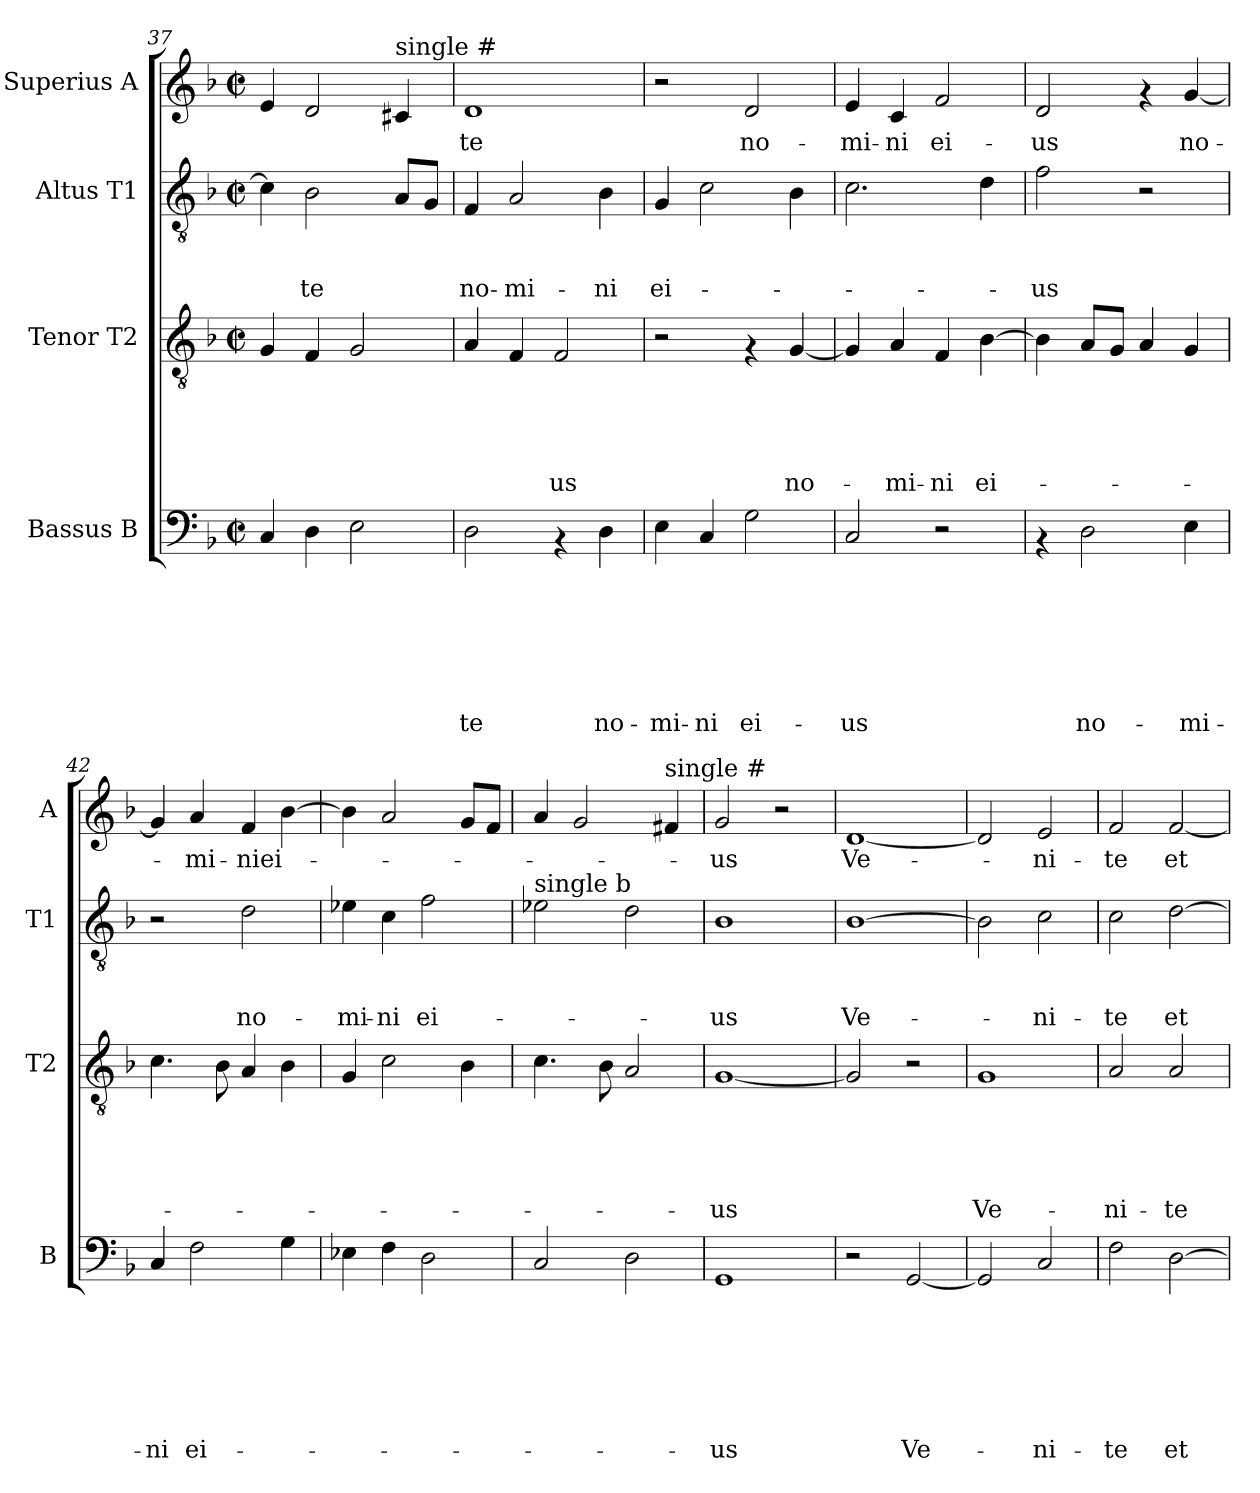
**kern	**text	**text	**text	**text	**text	**text	**text	**kern	**text	**text	**text	**text	**text	**kern	**text	**text	**text	**kern	**text
*part4	*part4	*part4	*part4	*part4	*part4	*part4	*part4	*part3	*part3	*part3	*part3	*part3	*part3	*part2	*part2	*part2	*part2	*part1	*part1
*staff4	*staff4	*staff4	*staff4	*staff4	*staff4	*staff4	*staff4	*staff3	*staff3	*staff3	*staff3	*staff3	*staff3	*staff2	*staff2	*staff2	*staff2	*staff1	*staff1
*I"Bassus B	*	*	*	*	*	*	*	*I"Tenor T2	*	*	*	*	*	*I"Altus T1	*	*	*	*I"Superius A	*
*I'B	*	*	*	*	*	*	*	*I'T2	*	*	*	*	*	*I'T1	*	*	*	*I'A	*
*clefF4	*	*	*	*	*	*	*	*clefGv2	*	*	*	*	*	*clefGv2	*	*	*	*clefG2	*
*k[b-]	*	*	*	*	*	*	*	*k[b-]	*	*	*	*	*	*k[b-]	*	*	*	*k[b-]	*
*F:	*	*	*	*	*	*	*	*F:	*	*	*	*	*	*F:	*	*	*	*F:	*
*M2/2	*	*	*	*	*	*	*	*M2/2	*	*	*	*	*	*M2/2	*	*	*	*M2/2	*
*met(c|)	*	*	*	*	*	*	*	*met(c|)	*	*	*	*	*	*met(c|)	*	*	*	*met(c|)	*
=37	=37	=37	=37	=37	=37	=37	=37	=37	=37	=37	=37	=37	=37	=37	=37	=37	=37	=37	=37
4C/	.	.	.	.	.	.	.	4G/	.	.	.	.	.	4c\]	.	.	.	4e/	.
!	!	!	!	!	!	!	!	!	!	!	!	!	!	!	!	!	!LO:LY:b	!	!
4D\	.	.	.	.	.	.	.	4F/	.	.	.	.	.	2B-\	.	.	-te	2d/	.
2E\	.	.	.	.	.	.	.	2G/	.	.	.	.	.	.	.	.	.	.	.
!	!	!	!	!	!	!	!	!	!	!	!	!	!	!	!	!	!	!LO:TX:a:t=single #	!
.	.	.	.	.	.	.	.	.	.	.	.	.	.	8A/L	.	.	.	4c#/	.
.	.	.	.	.	.	.	.	.	.	.	.	.	.	8G/J	.	.	.	.	.
=38	=38	=38	=38	=38	=38	=38	=38	=38	=38	=38	=38	=38	=38	=38	=38	=38	=38	=38	=38
!	!	!	!	!	!	!	!LO:LY:b	!	!	!	!	!	!	!	!	!	!LO:LY:b	!	!LO:LY:b
2D\	.	.	.	.	.	.	-te	4A/	.	.	.	.	.	4F/	.	.	no-	1d	-te
!	!	!	!	!	!	!	!	!	!	!	!	!	!	!	!	!	!LO:LY:b	!	!
.	.	.	.	.	.	.	.	4F/	.	.	.	.	.	2A/	.	.	-mi-	.	.
!	!	!	!	!	!	!	!	!	!	!	!	!	!LO:LY:b	!	!	!	!	!	!
4rAA	.	.	.	.	.	.	.	2F/	.	.	.	.	-us	.	.	.	.	.	.
!	!	!	!	!	!	!	!LO:LY:b	!	!	!	!	!	!	!	!	!	!LO:LY:b	!	!
4D\	.	.	.	.	.	.	no-	.	.	.	.	.	.	4B-\	.	.	-ni	.	.
=39	=39	=39	=39	=39	=39	=39	=39	=39	=39	=39	=39	=39	=39	=39	=39	=39	=39	=39	=39
!	!	!	!	!	!	!	!LO:LY:b	!	!	!	!	!	!	!	!	!	!LO:LY:b	!	!
4E\	.	.	.	.	.	.	-mi-	2r	.	.	.	.	.	4G/	.	.	ei-	2r	.
!	!	!	!	!	!	!	!LO:LY:b	!	!	!	!	!	!	!	!	!	!	!	!
4C/	.	.	.	.	.	.	-ni	.	.	.	.	.	.	2c\	.	.	.	.	.
!	!	!	!	!	!	!	!LO:LY:b	!	!	!	!	!	!	!	!	!	!	!	!LO:LY:b
2G\	.	.	.	.	.	.	ei-	4rF	.	.	.	.	.	.	.	.	.	2d/	no-
!	!	!	!	!	!	!	!	!	!	!	!	!	!LO:LY:b	!	!	!	!	!	!
.	.	.	.	.	.	.	.	[>4G/	.	.	.	.	no-	4B-\	.	.	.	.	.
!!LO:PB:g=z
=40	=40	=40	=40	=40	=40	=40	=40	=40	=40	=40	=40	=40	=40	=40	=40	=40	=40	=40	=40
!	!	!	!	!	!	!	!LO:LY:b	!	!	!	!	!	!	!	!	!	!	!	!LO:LY:b
2C/	.	.	.	.	.	.	-us	4G/]	.	.	.	.	.	2.c\	.	.	.	4e/	-mi-
!	!	!	!	!	!	!	!	!	!	!	!	!	!LO:LY:b	!	!	!	!	!	!LO:LY:b
.	.	.	.	.	.	.	.	4A/	.	.	.	.	-mi-	.	.	.	.	4c/	-ni
!	!	!	!	!	!	!	!	!	!	!	!	!	!LO:LY:b	!	!	!	!	!	!LO:LY:b
2r	.	.	.	.	.	.	.	4F/	.	.	.	.	-ni	.	.	.	.	2f/	ei-
!	!	!	!	!	!	!	!	!	!	!	!	!	!LO:LY:b	!	!	!	!	!	!
.	.	.	.	.	.	.	.	[>4B-\	.	.	.	.	ei-	4d\	.	.	.	.	.
=41	=41	=41	=41	=41	=41	=41	=41	=41	=41	=41	=41	=41	=41	=41	=41	=41	=41	=41	=41
!	!	!	!	!	!	!	!	!	!	!	!	!	!	!	!	!	!LO:LY:b	!	!LO:LY:b
4rAA	.	.	.	.	.	.	.	4B-\]	.	.	.	.	.	2f\	.	.	-us	2d/	-us
!	!	!	!	!	!	!	!LO:LY:b	!	!	!	!	!	!	!	!	!	!	!	!
2D\	.	.	.	.	.	.	no-	8A/L	.	.	.	.	.	.	.	.	.	.	.
.	.	.	.	.	.	.	.	8G/J	.	.	.	.	.	.	.	.	.	.	.
.	.	.	.	.	.	.	.	4A/	.	.	.	.	.	2r	.	.	.	4rf	.
!	!	!	!	!	!	!	!LO:LY:b	!	!	!	!	!	!	!	!	!	!	!	!LO:LY:b
4E\	.	.	.	.	.	.	-mi-	4G/	.	.	.	.	.	.	.	.	.	[<4g/	no-
=42	=42	=42	=42	=42	=42	=42	=42	=42	=42	=42	=42	=42	=42	=42	=42	=42	=42	=42	=42
!	!	!	!	!	!	!	!LO:LY:b	!	!	!	!	!	!	!	!	!	!	!	!
4C/	.	.	.	.	.	.	-ni	4.c\	.	.	.	.	.	2r	.	.	.	4g/]	.
!	!	!	!	!	!	!	!LO:LY:b	!	!	!	!	!	!	!	!	!	!	!	!LO:LY:b
2F\	.	.	.	.	.	.	ei-	.	.	.	.	.	.	.	.	.	.	4a/	-mi-
.	.	.	.	.	.	.	.	8B-\	.	.	.	.	.	.	.	.	.	.	.
!	!	!	!	!	!	!	!	!	!	!	!	!	!	!	!	!	!LO:LY:b	!	!LO:LY:b
.	.	.	.	.	.	.	.	4A/	.	.	.	.	.	2d\	.	.	no-	4f/	-ni
!	!	!	!	!	!	!	!	!	!	!	!	!	!	!	!	!	!	!	!LO:LY:b
4G\	.	.	.	.	.	.	.	4B-\	.	.	.	.	.	.	.	.	.	[>4b-\	ei-
=43	=43	=43	=43	=43	=43	=43	=43	=43	=43	=43	=43	=43	=43	=43	=43	=43	=43	=43	=43
!	!	!	!	!	!	!	!	!	!	!	!	!	!	!	!	!	!LO:LY:b	!	!
4E-X\	.	.	.	.	.	.	.	4G/	.	.	.	.	.	4e-X\	.	.	-mi-	4b-\]	.
!	!	!	!	!	!	!	!	!	!	!	!	!	!	!	!	!	!LO:LY:b	!	!
4F\	.	.	.	.	.	.	.	2c\	.	.	.	.	.	4c\	.	.	-ni	2a/	.
!	!	!	!	!	!	!	!	!	!	!	!	!	!	!	!	!	!LO:LY:b	!	!
2D\	.	.	.	.	.	.	.	.	.	.	.	.	.	2f\	.	.	ei-	.	.
.	.	.	.	.	.	.	.	4B-\	.	.	.	.	.	.	.	.	.	8g/L	.
.	.	.	.	.	.	.	.	.	.	.	.	.	.	.	.	.	.	8f/J	.
=44	=44	=44	=44	=44	=44	=44	=44	=44	=44	=44	=44	=44	=44	=44	=44	=44	=44	=44	=44
!	!	!	!	!	!	!	!	!	!	!	!	!	!	!LO:TX:a:t=single b	!	!	!	!	!
2C/	.	.	.	.	.	.	.	4.c\	.	.	.	.	.	2e-\	.	.	.	4a/	.
.	.	.	.	.	.	.	.	.	.	.	.	.	.	.	.	.	.	2g/	.
.	.	.	.	.	.	.	.	8B-\	.	.	.	.	.	.	.	.	.	.	.
2D\	.	.	.	.	.	.	.	2A/	.	.	.	.	.	2d\	.	.	.	.	.
!	!	!	!	!	!	!	!	!	!	!	!	!	!	!	!	!	!	!LO:TX:a:t=single #	!
.	.	.	.	.	.	.	.	.	.	.	.	.	.	.	.	.	.	4f#/	.
=45	=45	=45	=45	=45	=45	=45	=45	=45	=45	=45	=45	=45	=45	=45	=45	=45	=45	=45	=45
!	!	!	!	!	!	!	!LO:LY:b	!	!	!	!	!	!LO:LY:b	!	!	!	!LO:LY:b	!	!LO:LY:b
1GG	.	.	.	.	.	.	-us	[<1G	.	.	.	.	-us	1B-	.	.	-us	2g/	-us
.	.	.	.	.	.	.	.	.	.	.	.	.	.	.	.	.	.	2r	.
=46	=46	=46	=46	=46	=46	=46	=46	=46	=46	=46	=46	=46	=46	=46	=46	=46	=46	=46	=46
!	!	!	!	!	!	!	!	!	!	!	!	!	!	!	!	!	!LO:LY:b	!	!LO:LY:b
2r	.	.	.	.	.	.	.	2G/]	.	.	.	.	.	[<1B-	.	.	Ve-	[<1d	Ve-
!	!	!	!	!	!	!	!LO:LY:b	!	!	!	!	!	!	!	!	!	!	!	!
[<2GG/	.	.	.	.	.	.	Ve-	2r	.	.	.	.	.	.	.	.	.	.	.
!!LO:LB:g=z
=47	=47	=47	=47	=47	=47	=47	=47	=47	=47	=47	=47	=47	=47	=47	=47	=47	=47	=47	=47
!	!	!	!	!	!	!	!	!	!	!	!	!	!LO:LY:b	!	!	!	!	!	!
2GG/]	.	.	.	.	.	.	.	1G	.	.	.	.	Ve-	2B-\]	.	.	.	2d/]	.
!	!	!	!	!	!	!	!LO:LY:b	!	!	!	!	!	!	!	!	!	!LO:LY:b	!	!LO:LY:b
2C/	.	.	.	.	.	.	-ni-	.	.	.	.	.	.	2c\	.	.	-ni-	2e/	-ni-
=48	=48	=48	=48	=48	=48	=48	=48	=48	=48	=48	=48	=48	=48	=48	=48	=48	=48	=48	=48
!	!	!	!	!	!	!	!LO:LY:b	!	!	!	!	!	!LO:LY:b	!	!	!	!LO:LY:b	!	!LO:LY:b
2F\	.	.	.	.	.	.	-te	2A/	.	.	.	.	-ni-	2c\	.	.	-te	2f/	-te
!	!	!	!	!	!	!	!LO:LY:b	!	!	!	!	!	!LO:LY:b	!	!	!	!LO:LY:b	!	!LO:LY:b
[>2D\	.	.	.	.	.	.	et	2A/	.	.	.	.	-te	[>2d\	.	.	et	[<2f/	et
=	=	=	=	=	=	=	=	=	=	=	=	=	=	=	=	=	=	=	=
*-	*-	*-	*-	*-	*-	*-	*-	*-	*-	*-	*-	*-	*-	*-	*-	*-	*-	*-	*-
